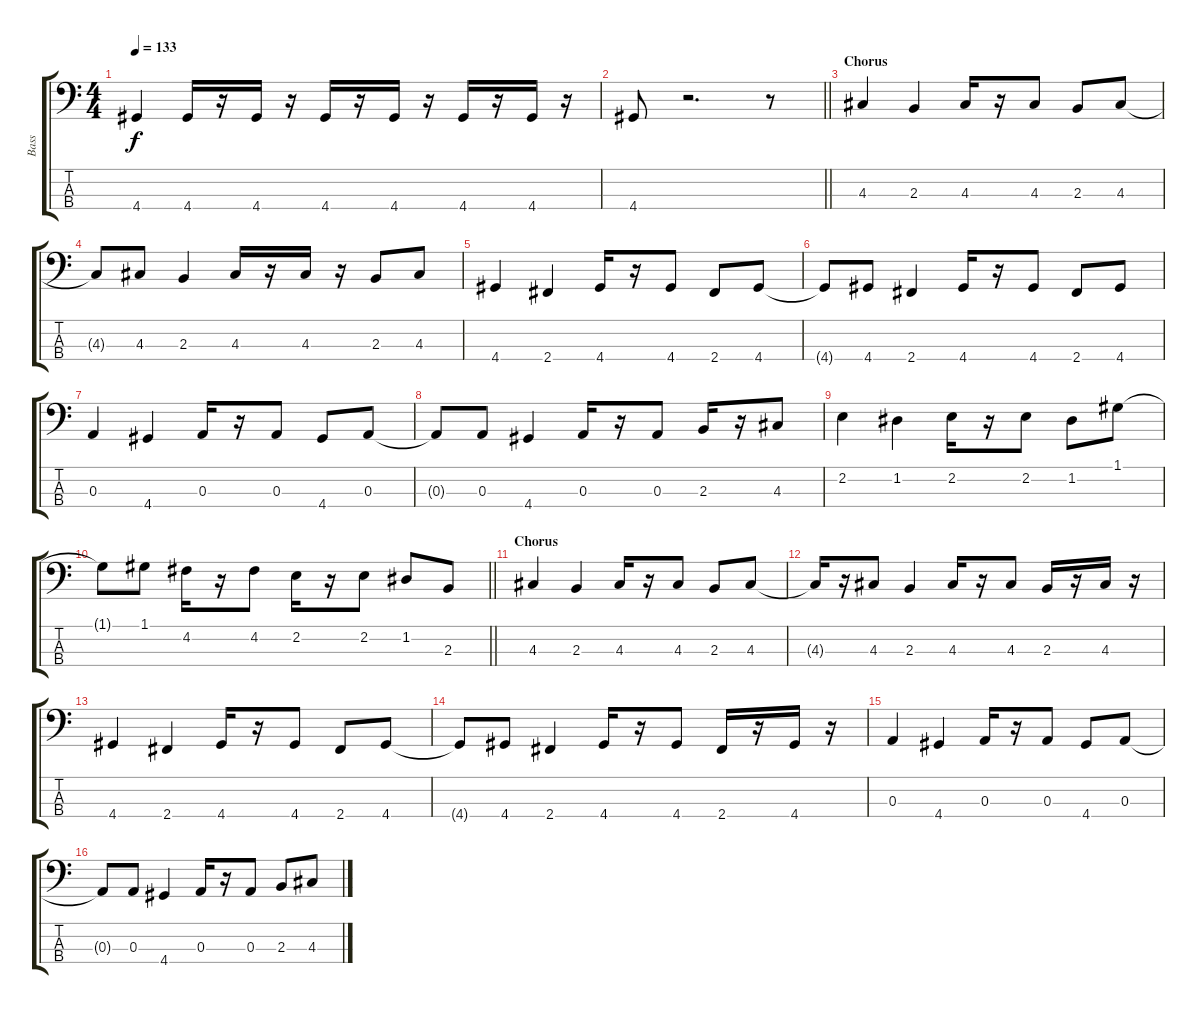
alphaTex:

\track ("Bass" "Bass") {instrument electricbassfinger}
\staff {score tabs}
\tuning (G2 D2 A1 E1) {hide}
\ts (4 4)
\tempo 133
\clef f4
\ks c
4.4.4{dy f} 4.4.16 r.16 4.4.16 r.16 4.4.16 r.16 4.4.16 r.16 4.4.16 r.16 4.4.16 r.16 |
\barLineRight lightlight
4.4.8 r.2{d} r.8 |
\section ("" "Chorus")
4.3.4 2.3.4 4.3.16 r.16 4.3.8 2.3.8 4.3.8 |
4.3{t}.8 4.3.8 2.3.4 4.3.16 r.16 4.3.16 r.16 2.3.8 4.3.8 |
4.4.4 2.4.4 4.4.16 r.16 4.4.8 2.4.8 4.4.8 |
4.4{t}.8 4.4.8 2.4.4 4.4.16 r.16 4.4.8 2.4.8 4.4.8 |
0.3.4 4.4.4 0.3.16 r.16 0.3.8 4.4.8 0.3.8 |
0.3{t}.8 0.3.8 4.4.4 0.3.16 r.16 0.3.8 2.3.16 r.16 4.3.8 |
2.2.4 1.2.4 2.2.16 r.16 2.2.8 1.2.8 1.1.8 |
\barLineRight lightlight
1.1{t}.8 1.1.8 4.2.16 r.16 4.2.8 2.2.16 r.16 2.2.8 1.2.8 2.3.8 |
\section ("" "Chorus")
4.3.4 2.3.4 4.3.16 r.16 4.3.8 2.3.8 4.3.8 |
4.3{t}.16 r.16 4.3.8 2.3.4 4.3.16 r.16 4.3.8 2.3.16 r.16 4.3.16 r.16 |
4.4.4 2.4.4 4.4.16 r.16 4.4.8 2.4.8 4.4.8 |
4.4{t}.8 4.4.8 2.4.4 4.4.16 r.16 4.4.8 2.4.16 r.16 4.4.16 r.16 |
0.3.4 4.4.4 0.3.16 r.16 0.3.8 4.4.8 0.3.8 |
0.3{t}.8 0.3.8 4.4.4 0.3.16 r.16 0.3.8 2.3.8 4.3.8
